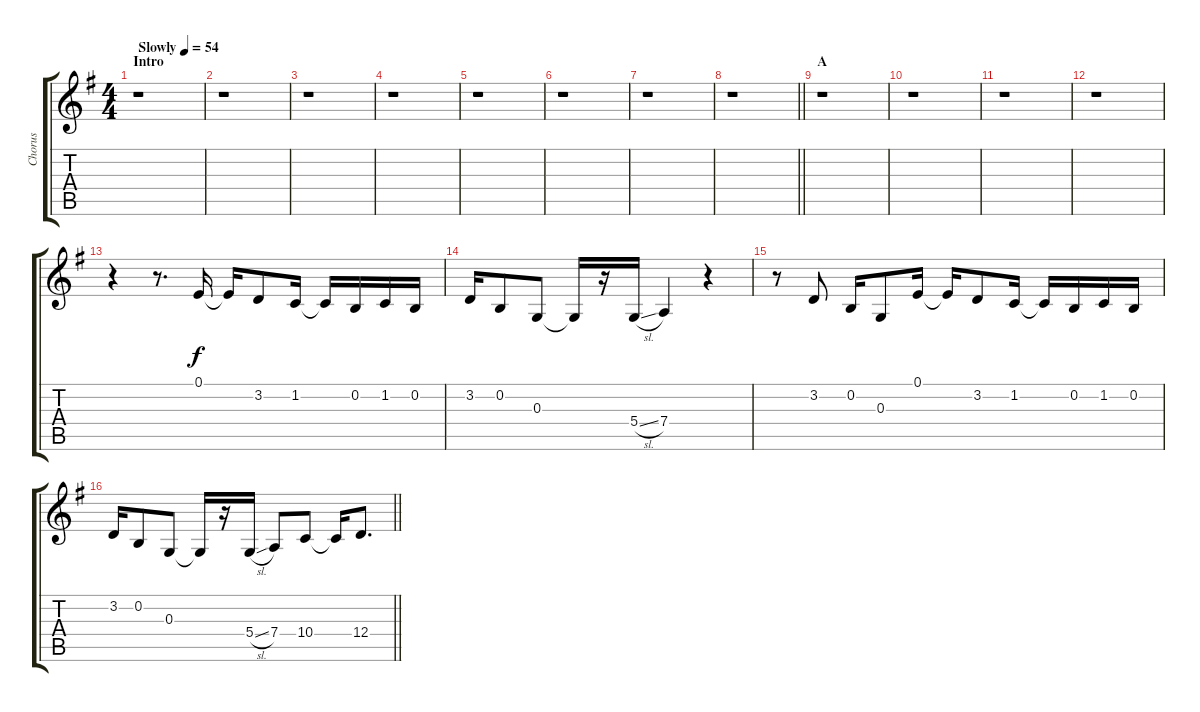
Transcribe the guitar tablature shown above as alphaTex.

\track ("Chorus" "Chorus") {instrument voiceoohs}
\staff {score tabs}
\tuning (E4 B3 G3 D3 A2 E2) {hide}
\ts (4 4)
\section ("" "Intro")
\tempo (54 "Slowly")
\clef g2
\ks g
r.1{dy f instrument voiceoohs} |
r.1 |
r.1 |
r.1 |
r.1 |
r.1 |
r.1 |
\barLineRight lightlight
r.1 |
\section ("" "A")
r.1 |
r.1 |
r.1 |
r.1 |
r.4 r.8{d} 0.1.16 0.1{t}.16 3.2.8 1.2.16 1.2{t}.16 0.2.16 1.2.16 0.2.16 |
3.2.16 0.2.8 0.3.8 0.3{t}.16 r.16 5.4{sl}.16 7.4.4 r.4 |
r.8 3.2.8 0.2.16 0.3.8 0.1.16 0.1{t}.16 3.2.8 1.2.16 1.2{t}.16 0.2.16 1.2.16 0.2.16 |
\barLineRight lightlight
3.2.16 0.2.8 0.3.8 0.3{t}.16 r.16 5.4{sl}.16 7.4.8 10.4.8 10.4{t}.16 12.4.8{d}
